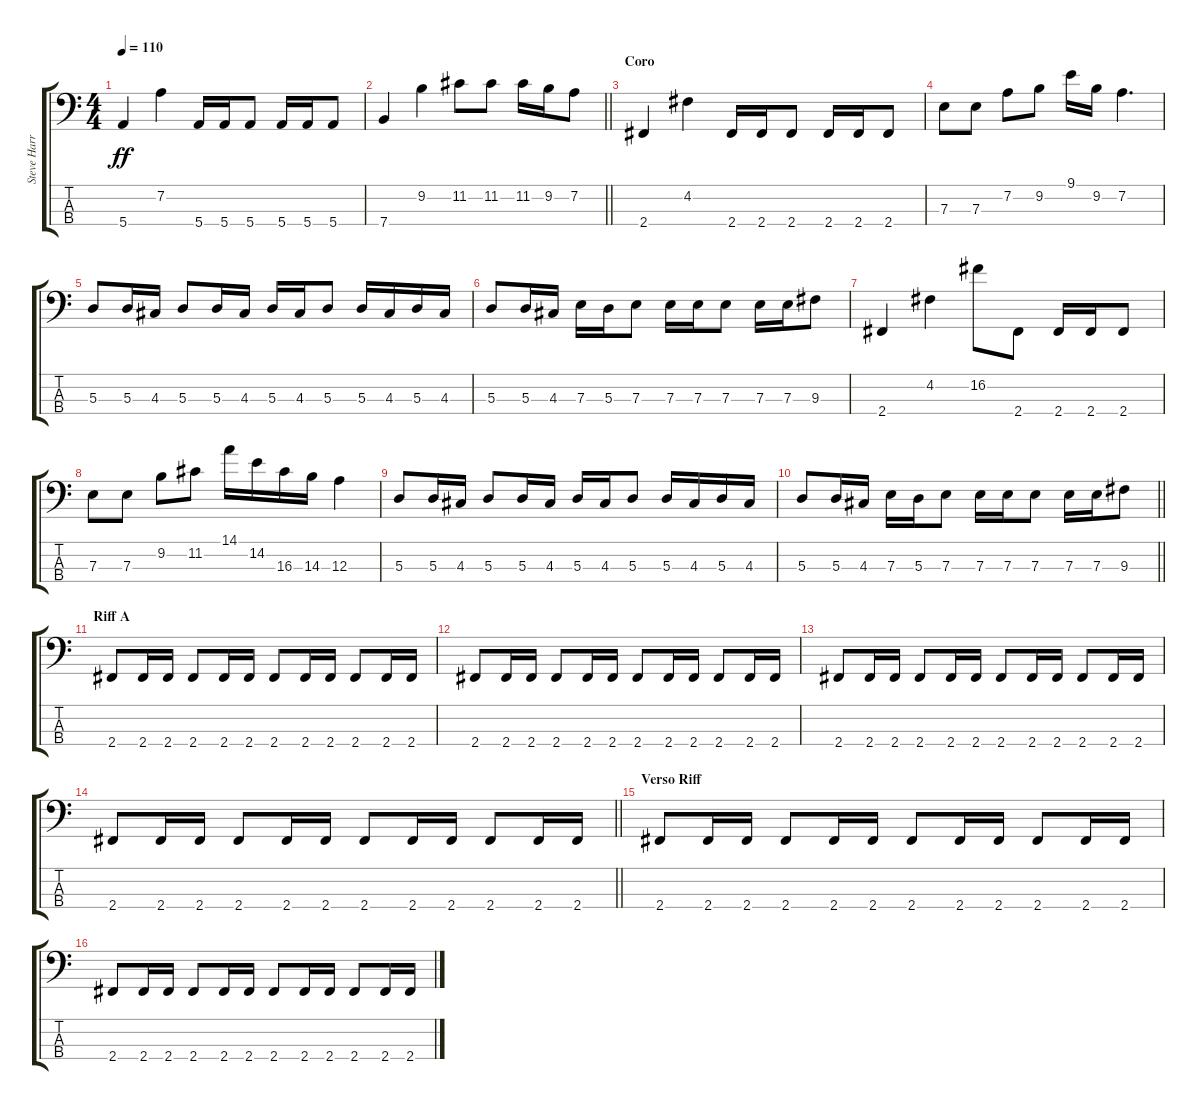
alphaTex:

\track ("Steve Harris" "Steve Harr") {instrument electricbassfinger}
\staff {score tabs}
\tuning (G2 D2 A1 E1) {hide}
\ts (4 4)
\tempo 110
\clef f4
\ks c
5.4.4{dy ff} 7.2.4 5.4.16 5.4.16 5.4.8 5.4.16 5.4.16 5.4.8 |
\barLineRight lightlight
7.4.4 9.2.4 11.2.8 11.2.8 11.2.16 9.2.16 7.2.8 |
\section ("" "Coro")
2.4.4 4.2.4 2.4.16 2.4.16 2.4.8 2.4.16 2.4.16 2.4.8 |
7.3.8 7.3.8 7.2.8 9.2.8 9.1.16 9.2.16 7.2.4{d} |
5.3.8 5.3.16 4.3.16 5.3.8 5.3.16 4.3.16 5.3.16 4.3.16 5.3.8 5.3.16 4.3.16 5.3.16 4.3.16 |
5.3.8 5.3.16 4.3.16 7.3.16 5.3.16 7.3.8 7.3.16 7.3.16 7.3.8 7.3.16 7.3.16 9.3.8 |
2.4.4 4.2.4 16.2.8 2.4.8 2.4.16 2.4.16 2.4.8 |
7.3.8 7.3.8 9.2.8 11.2.8 14.1.16 14.2.16 16.3.16 14.3.16 12.3.4 |
5.3.8 5.3.16 4.3.16 5.3.8 5.3.16 4.3.16 5.3.16 4.3.16 5.3.8 5.3.16 4.3.16 5.3.16 4.3.16 |
\barLineRight lightlight
5.3.8 5.3.16 4.3.16 7.3.16 5.3.16 7.3.8 7.3.16 7.3.16 7.3.8 7.3.16 7.3.16 9.3.8 |
\section ("" "Riff A")
2.4.8 2.4.16 2.4.16 2.4.8 2.4.16 2.4.16 2.4.8 2.4.16 2.4.16 2.4.8 2.4.16 2.4.16 |
2.4.8 2.4.16 2.4.16 2.4.8 2.4.16 2.4.16 2.4.8 2.4.16 2.4.16 2.4.8 2.4.16 2.4.16 |
2.4.8 2.4.16 2.4.16 2.4.8 2.4.16 2.4.16 2.4.8 2.4.16 2.4.16 2.4.8 2.4.16 2.4.16 |
\barLineRight lightlight
2.4.8 2.4.16 2.4.16 2.4.8 2.4.16 2.4.16 2.4.8 2.4.16 2.4.16 2.4.8 2.4.16 2.4.16 |
\section ("" "Verso Riff")
2.4.8 2.4.16 2.4.16 2.4.8 2.4.16 2.4.16 2.4.8 2.4.16 2.4.16 2.4.8 2.4.16 2.4.16 |
2.4.8 2.4.16 2.4.16 2.4.8 2.4.16 2.4.16 2.4.8 2.4.16 2.4.16 2.4.8 2.4.16 2.4.16
